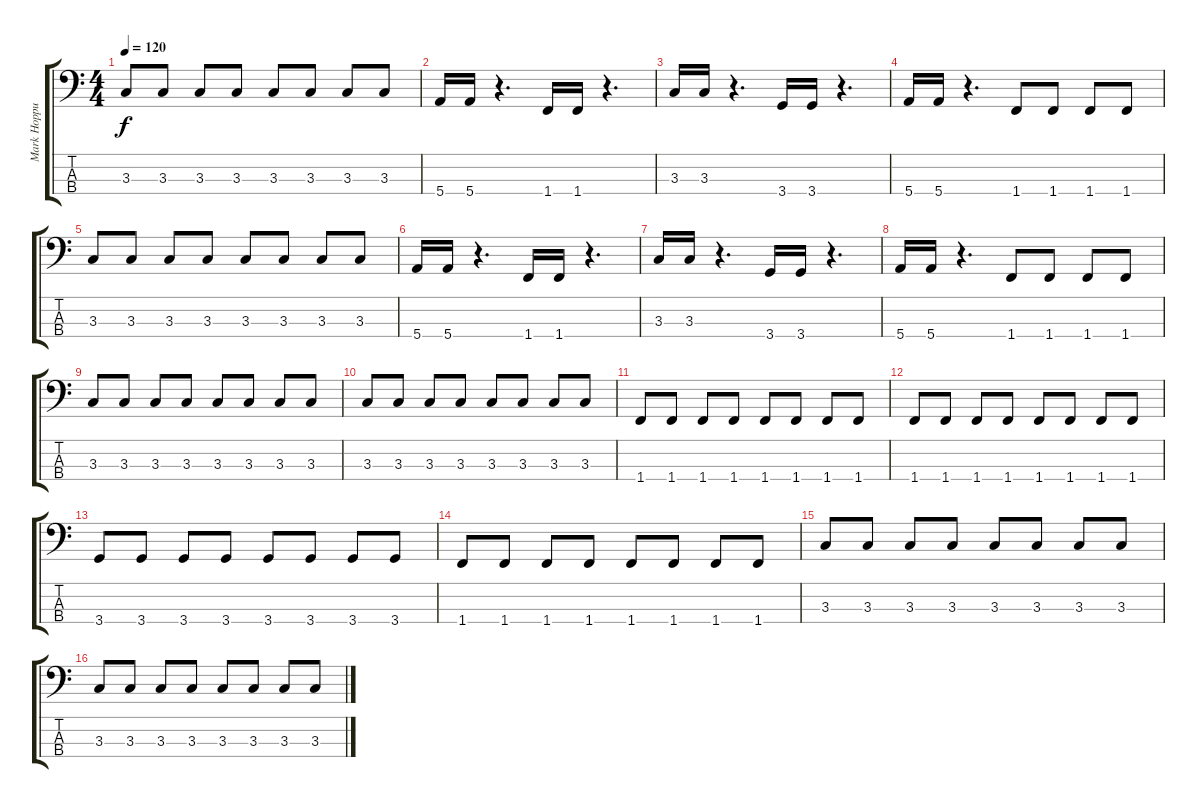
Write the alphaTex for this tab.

\track ("Mark Hoppus Bass" "Mark Hoppu") {instrument electricbasspick}
\staff {score tabs}
\tuning (G2 D2 A1 E1) {hide}
\ts (4 4)
\tempo 120
\clef f4
\ks c
3.3.8{dy f} 3.3.8 3.3.8 3.3.8 3.3.8 3.3.8 3.3.8 3.3.8 |
5.4.16 5.4.16 r.4{d} 1.4.16 1.4.16 r.4{d} |
3.3.16 3.3.16 r.4{d} 3.4.16 3.4.16 r.4{d} |
5.4.16 5.4.16 r.4{d} 1.4.8 1.4.8 1.4.8 1.4.8 |
3.3.8 3.3.8 3.3.8 3.3.8 3.3.8 3.3.8 3.3.8 3.3.8 |
5.4.16 5.4.16 r.4{d} 1.4.16 1.4.16 r.4{d} |
3.3.16 3.3.16 r.4{d} 3.4.16 3.4.16 r.4{d} |
5.4.16 5.4.16 r.4{d} 1.4.8 1.4.8 1.4.8 1.4.8 |
3.3.8 3.3.8 3.3.8 3.3.8 3.3.8 3.3.8 3.3.8 3.3.8 |
3.3.8 3.3.8 3.3.8 3.3.8 3.3.8 3.3.8 3.3.8 3.3.8 |
1.4.8 1.4.8 1.4.8 1.4.8 1.4.8 1.4.8 1.4.8 1.4.8 |
1.4.8 1.4.8 1.4.8 1.4.8 1.4.8 1.4.8 1.4.8 1.4.8 |
3.4.8 3.4.8 3.4.8 3.4.8 3.4.8 3.4.8 3.4.8 3.4.8 |
1.4.8 1.4.8 1.4.8 1.4.8 1.4.8 1.4.8 1.4.8 1.4.8 |
3.3.8 3.3.8 3.3.8 3.3.8 3.3.8 3.3.8 3.3.8 3.3.8 |
3.3.8 3.3.8 3.3.8 3.3.8 3.3.8 3.3.8 3.3.8 3.3.8
